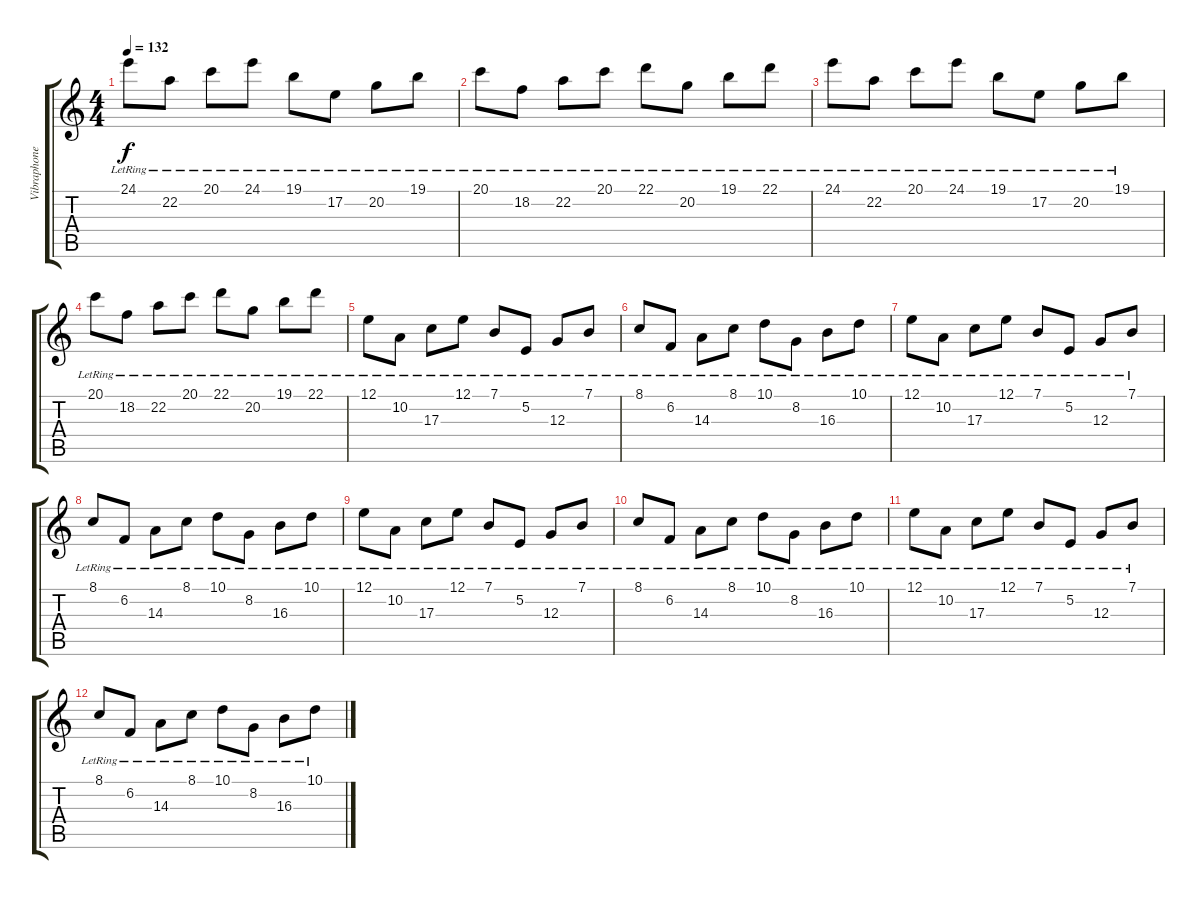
\track ("Vibraphone" "Vibraphone") {instrument vibraphone}
\staff {score tabs}
\tuning (E4 B3 G3 D3 A2 E2) {hide}
\ts (4 4)
\tempo 132
\clef g2
\ks c
24.1{lr}.8{dy f} 22.2{lr}.8 20.1{lr}.8 24.1{lr}.8 19.1{lr}.8 17.2{lr}.8 20.2{lr}.8 19.1{lr}.8 |
20.1{lr}.8 18.2{lr}.8 22.2{lr}.8 20.1{lr}.8 22.1{lr}.8 20.2{lr}.8 19.1{lr}.8 22.1{lr}.8 |
24.1{lr}.8 22.2{lr}.8 20.1{lr}.8 24.1{lr}.8 19.1{lr}.8 17.2{lr}.8 20.2{lr}.8 19.1{lr}.8 |
20.1{lr}.8 18.2{lr}.8 22.2{lr}.8 20.1{lr}.8 22.1{lr}.8 20.2{lr}.8 19.1{lr}.8 22.1{lr}.8 |
12.1{lr}.8 10.2{lr}.8 17.3{lr}.8 12.1{lr}.8 7.1{lr}.8 5.2{lr}.8 12.3{lr}.8 7.1{lr}.8 |
8.1{lr}.8 6.2{lr}.8 14.3{lr}.8 8.1{lr}.8 10.1{lr}.8 8.2{lr}.8 16.3{lr}.8 10.1{lr}.8 |
12.1{lr}.8 10.2{lr}.8 17.3{lr}.8 12.1{lr}.8 7.1{lr}.8 5.2{lr}.8 12.3{lr}.8 7.1{lr}.8 |
8.1{lr}.8 6.2{lr}.8 14.3{lr}.8 8.1{lr}.8 10.1{lr}.8 8.2{lr}.8 16.3{lr}.8 10.1{lr}.8 |
12.1{lr}.8 10.2{lr}.8 17.3{lr}.8 12.1{lr}.8 7.1{lr}.8 5.2{lr}.8 12.3{lr}.8 7.1{lr}.8 |
8.1{lr}.8 6.2{lr}.8 14.3{lr}.8 8.1{lr}.8 10.1{lr}.8 8.2{lr}.8 16.3{lr}.8 10.1{lr}.8 |
12.1{lr}.8 10.2{lr}.8 17.3{lr}.8 12.1{lr}.8 7.1{lr}.8 5.2{lr}.8 12.3{lr}.8 7.1{lr}.8 |
8.1{lr}.8 6.2{lr}.8 14.3{lr}.8 8.1{lr}.8 10.1{lr}.8 8.2{lr}.8 16.3{lr}.8 10.1{lr}.8
